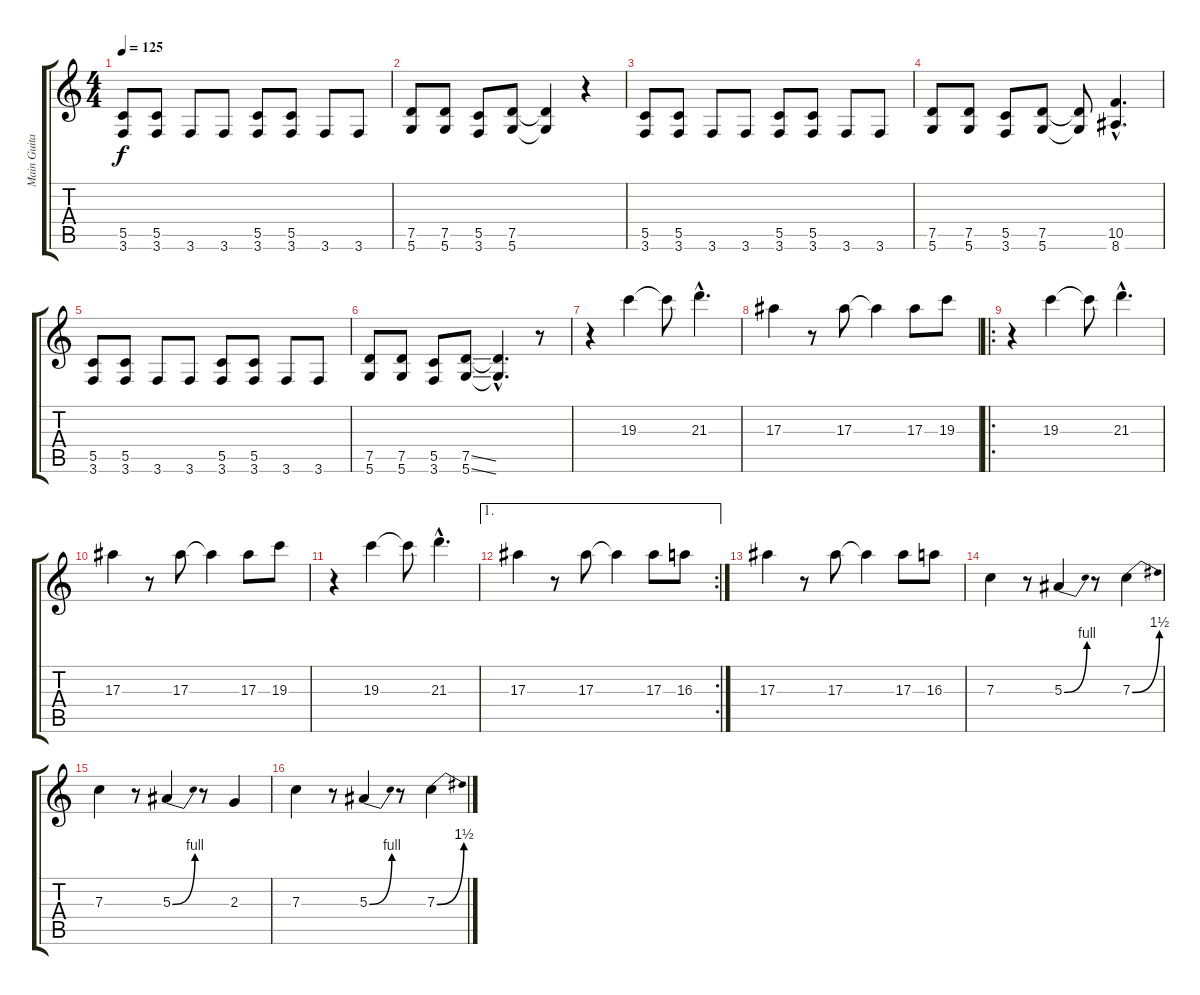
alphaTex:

\track ("Main Guitar" "Main Guita") {instrument distortionguitar}
\staff {score tabs}
\tuning (D4 A3 F3 C3 G2 D2) {hide}
\ts (4 4)
\tempo 125
\clef g2
\ks c
(5.5 3.6).8{dy f} (5.5 3.6).8 3.6.8 3.6.8 (5.5 3.6).8 (5.5 3.6).8 3.6.8 3.6.8 |
(7.5 5.6).8 (7.5 5.6).8 (5.5 3.6).8 (7.5 5.6).8 (7.5{t} 5.6{t}).4 r.4 |
(5.5 3.6).8 (5.5 3.6).8 3.6.8 3.6.8 (5.5 3.6).8 (5.5 3.6).8 3.6.8 3.6.8 |
(7.5 5.6).8 (7.5 5.6).8 (5.5 3.6).8 (7.5 5.6).8 (7.5{t} 5.6{t}).8 (10.5{hac} 8.6{hac}).4{d} |
(5.5 3.6).8 (5.5 3.6).8 3.6.8 3.6.8 (5.5 3.6).8 (5.5 3.6).8 3.6.8 3.6.8 |
(7.5 5.6).8 (7.5 5.6).8 (5.5 3.6).8 (7.5{ss} 5.6{ss}).8 (7.5{hac t} 5.6{hac t}).4{d} r.8 |
r.4 19.3.4{instrument distortionguitar} 19.3{t}.8 21.3{hac}.4{d} |
17.3.4 r.8 17.3.8 17.3{t}.4 17.3.8 19.3.8 |
\ro
r.4 19.3.4 19.3{t}.8 21.3{hac}.4{d} |
17.3.4 r.8 17.3.8 17.3{t}.4 17.3.8 19.3.8 |
r.4 19.3.4 19.3{t}.8 21.3{hac}.4{d} |
\ae 1
\rc 2
17.3.4 r.8 17.3.8 17.3{t}.4 17.3.8 16.3.8 |
17.3.4 r.8 17.3.8 17.3{t}.4 17.3.8 16.3.8 |
7.3.4 r.8 5.3{be (bend 0 0 60 4)}.4 r.8 7.3{be (bend 0 0 60 6)}.4 |
7.3.4 r.8 5.3{be (bend 0 0 60 4)}.4 r.8 2.3.4 |
7.3.4 r.8 5.3{be (bend 0 0 60 4)}.4 r.8 7.3{be (bend 0 0 60 6)}.4
